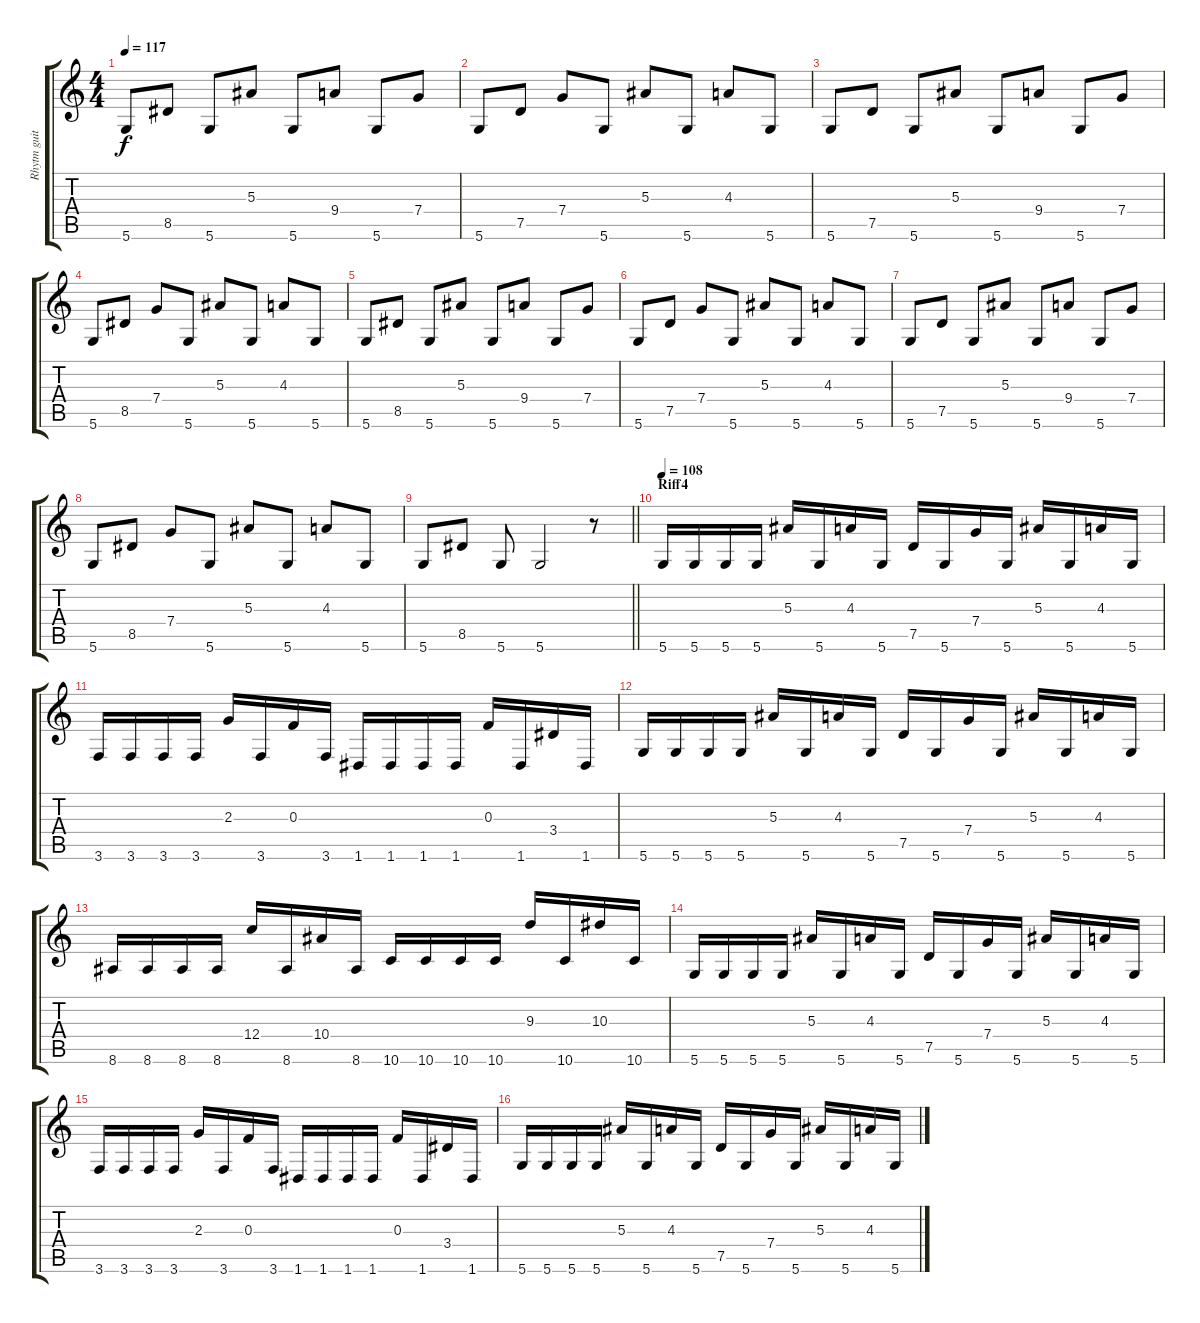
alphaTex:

\track ("Rhytm guitar" "Rhytm guit") {instrument distortionguitar}
\staff {score tabs}
\tuning (D4 A3 F3 C3 G2 D2) {hide}
\ts (4 4)
\tempo 117
\clef g2
\ks c
5.6.8{dy f} 8.5.8 5.6.8 5.3.8 5.6.8 9.4.8 5.6.8 7.4.8 |
5.6.8 7.5.8 7.4.8 5.6.8 5.3.8 5.6.8 4.3.8 5.6.8 |
5.6.8 7.5.8 5.6.8 5.3.8 5.6.8 9.4.8 5.6.8 7.4.8 |
5.6.8 8.5.8 7.4.8 5.6.8 5.3.8 5.6.8 4.3.8 5.6.8 |
5.6.8 8.5.8 5.6.8 5.3.8 5.6.8 9.4.8 5.6.8 7.4.8 |
5.6.8 7.5.8 7.4.8 5.6.8 5.3.8 5.6.8 4.3.8 5.6.8 |
5.6.8 7.5.8 5.6.8 5.3.8 5.6.8 9.4.8 5.6.8 7.4.8 |
5.6.8 8.5.8 7.4.8 5.6.8 5.3.8 5.6.8 4.3.8 5.6.8 |
\barLineRight lightlight
5.6.8 8.5.8 5.6.8 5.6.2 r.8 |
\section ("" "Riff4")
\tempo 108
5.6.16{volume 13 instrument distortionguitar} 5.6.16 5.6.16 5.6.16 5.3.16 5.6.16 4.3.16 5.6.16 7.5.16 5.6.16 7.4.16 5.6.16 5.3.16 5.6.16 4.3.16 5.6.16 |
3.6.16 3.6.16 3.6.16 3.6.16 2.3.16 3.6.16 0.3.16 3.6.16 1.6.16 1.6.16 1.6.16 1.6.16 0.3.16 1.6.16 3.4.16 1.6.16 |
5.6.16 5.6.16 5.6.16 5.6.16 5.3.16 5.6.16 4.3.16 5.6.16 7.5.16 5.6.16 7.4.16 5.6.16 5.3.16 5.6.16 4.3.16 5.6.16 |
8.6.16 8.6.16 8.6.16 8.6.16 12.4.16 8.6.16 10.4.16 8.6.16 10.6.16 10.6.16 10.6.16 10.6.16 9.3.16 10.6.16 10.3.16 10.6.16 |
5.6.16 5.6.16 5.6.16 5.6.16 5.3.16 5.6.16 4.3.16 5.6.16 7.5.16 5.6.16 7.4.16 5.6.16 5.3.16 5.6.16 4.3.16 5.6.16 |
3.6.16 3.6.16 3.6.16 3.6.16 2.3.16 3.6.16 0.3.16 3.6.16 1.6.16 1.6.16 1.6.16 1.6.16 0.3.16 1.6.16 3.4.16 1.6.16 |
5.6.16 5.6.16 5.6.16 5.6.16 5.3.16 5.6.16 4.3.16 5.6.16 7.5.16 5.6.16 7.4.16 5.6.16 5.3.16 5.6.16 4.3.16 5.6.16
